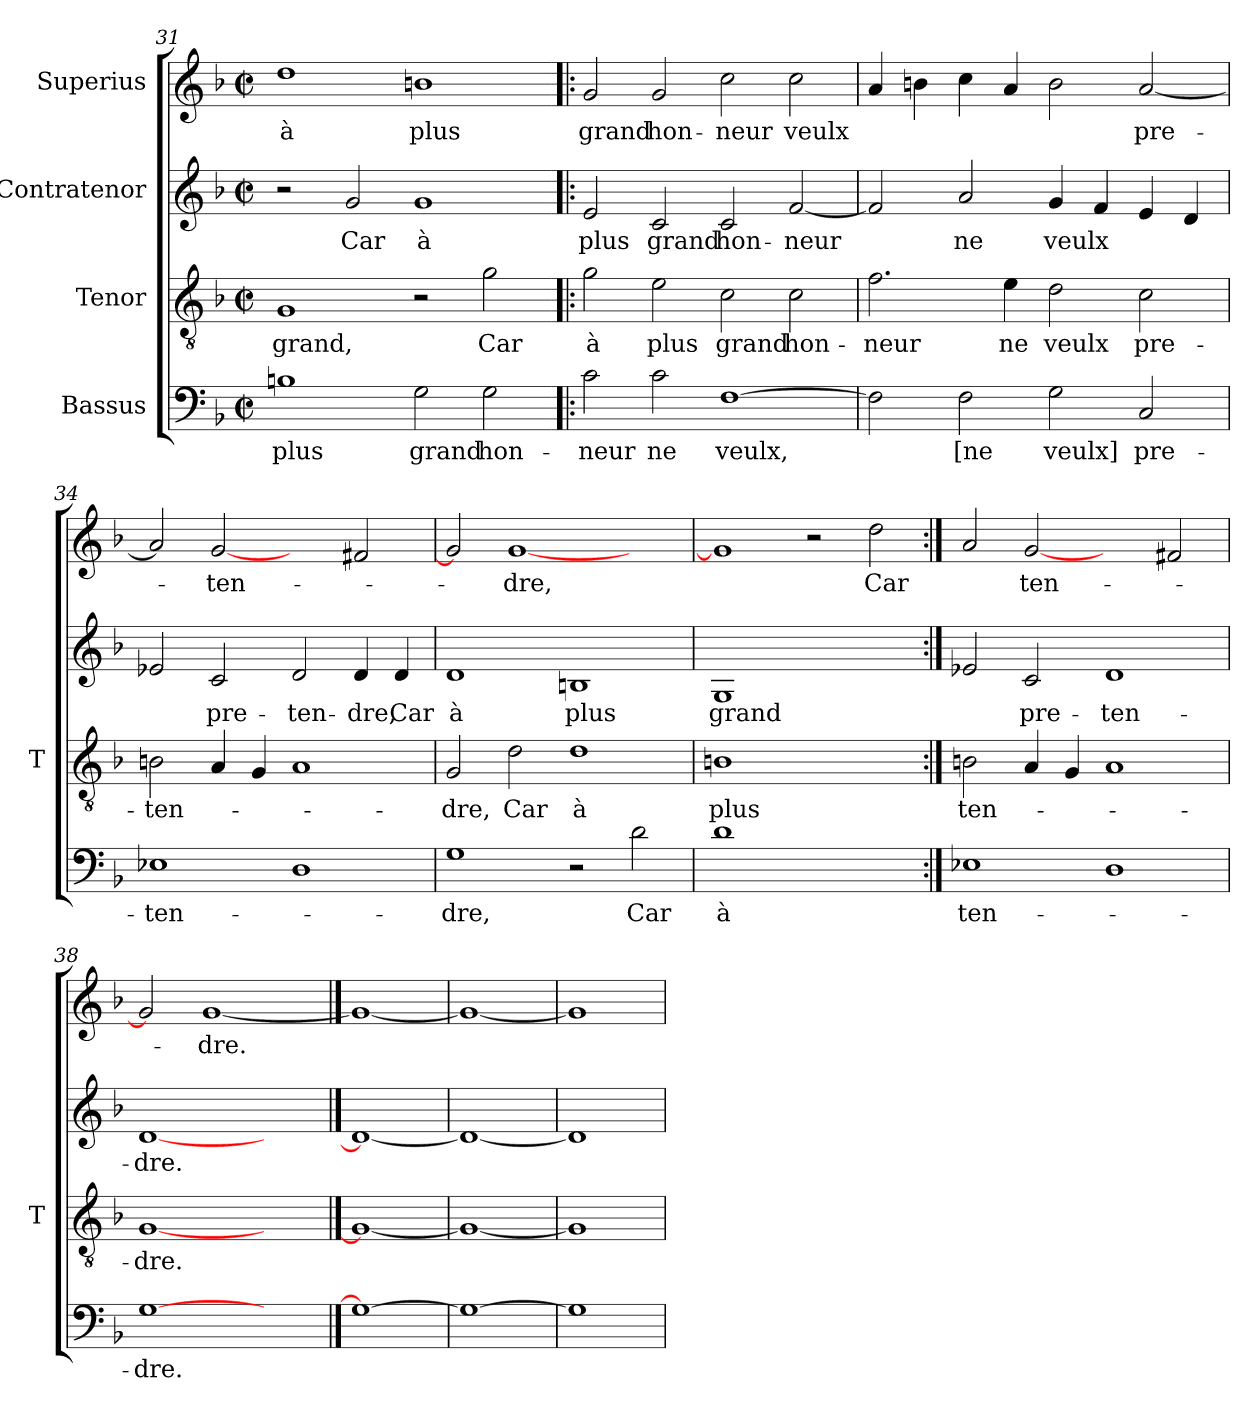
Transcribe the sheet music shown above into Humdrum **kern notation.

**kern	**text	**kern	**text	**kern	**text	**kern	**text
*part4	*part4	*part3	*part3	*part2	*part2	*part1	*part1
*staff4	*staff4	*staff3	*staff3	*staff2	*staff2	*staff1	*staff1
*I"Bassus	*	*I"Tenor	*	*I"Contratenor	*	*I"Superius	*
*	*	*I'T	*	*	*	*	*
!!LO:PB:g=z
*clefF4	*	*clefGv2	*	*clefG2	*	*clefG2	*
*k[b-]	*	*k[b-]	*	*k[b-]	*	*k[b-]	*
*F:	*	*F:	*	*F:	*	*F:	*
*M2/2	*	*M2/2	*	*M2/2	*	*M2/2	*
*met(c|)	*	*met(c|)	*	*met(c|)	*	*met(c|)	*
=31	=31	=31	=31	=31	=31	=31	=31
1B	-plus	1G	-grand,	2r	.	1dd	-à
.	.	.	.	2g	-Car	.	.
2G	-grand	2r	.	1g	-à	1b	-plus
2G	hon-	2g	-Car	.	.	.	.
=32!|:	=32!|:	=32!|:	=32!|:	=32!|:	=32!|:	=32!|:	=32!|:
2c	-neur	2g	-à	2e	-plus	2g	-grand
2c	-ne	2e	-plus	2c	-grand	2g	hon-
[1F	-veulx,	2c	-grand	2c	hon-	2cc	-neur
.	.	2c	hon-	[2f	-neur	2cc	-veulx
=33	=33	=33	=33	=33	=33	=33	=33
2F]	.	2.f	-neur	2f]	.	4a	.
.	.	.	.	.	.	4b	.
2F	-[ne	.	.	2a	-ne	4cc	.
.	.	4e	-ne	.	.	4a	.
2G	-veulx]	2d	-veulx	4g	-veulx	2b	.
.	.	.	.	4f	.	.	.
2C	pre-	2c	pre-	4e	.	[2a	pre-
.	.	.	.	4d	.	.	.
!!LO:LB:g=z
=34	=34	=34	=34	=34	=34	=34	=34
1E-X	ten-	2Bn	ten-	2e-X	.	2a]	.
.	.	4A	.	2c	pre-	[2g	ten-
.	.	4G	.	.	.	.	.
1D	.	1A	.	2d	ten-	2ryy	.
.	.	.	.	4d	-dre,	2f#X	.
.	.	.	.	4d	-Car	.	.
=35	=35	=35	=35	=35	=35	=35	=35
1G	-dre,	2G	-dre,	1d	-à	2g]	.
.	.	2d	-Car	.	.	[1g	-dre,
2r	.	1d	-à	1B	-plus	.	.
2d	-Car	.	.	.	.	2ryy	.
=36	=36	=36	=36	=36	=36	=36	=36
1d	-à	1Bn	-plus	1G	-grand	1g]	.
1ryy	.	1ryy	.	1ryy	.	2r	.
.	.	.	.	.	.	2dd	-Car
=37:|!	=37:|!	=37:|!	=37:|!	=37:|!	=37:|!	=37:|!	=37:|!
1E-X	- ten-	2Bn	- ten-	2e-X	.	2a	.
.	.	4A	.	2c	pre-	[2g	- ten-
.	.	4G	.	.	.	.	.
1D	.	1A	.	1d	ten-	2ryy	.
.	.	.	.	.	.	2f#X	.
=38	=38	=38	=38	=38	=38	=38	=38
[1G	-dre.	[1G	-dre.	[1d	-dre.	2g]	.
.	.	.	.	.	.	[1g	-dre.
2ryy	.	2ryy	.	2ryy	.	.	.
==39	==39	==39	==39	==39	==39	==39	==39
1G_	.	1G_	.	1d_	.	1g_	.
=40	=40	=40	=40	=40	=40	=40	=40
1G_	.	1G_	.	1d_	.	1g_	.
=41	=41	=41	=41	=41	=41	=41	=41
1G]	.	1G]	.	1d]	.	1g]	.
=	=	=	=	=	=	=	=
*-	*-	*-	*-	*-	*-	*-	*-
